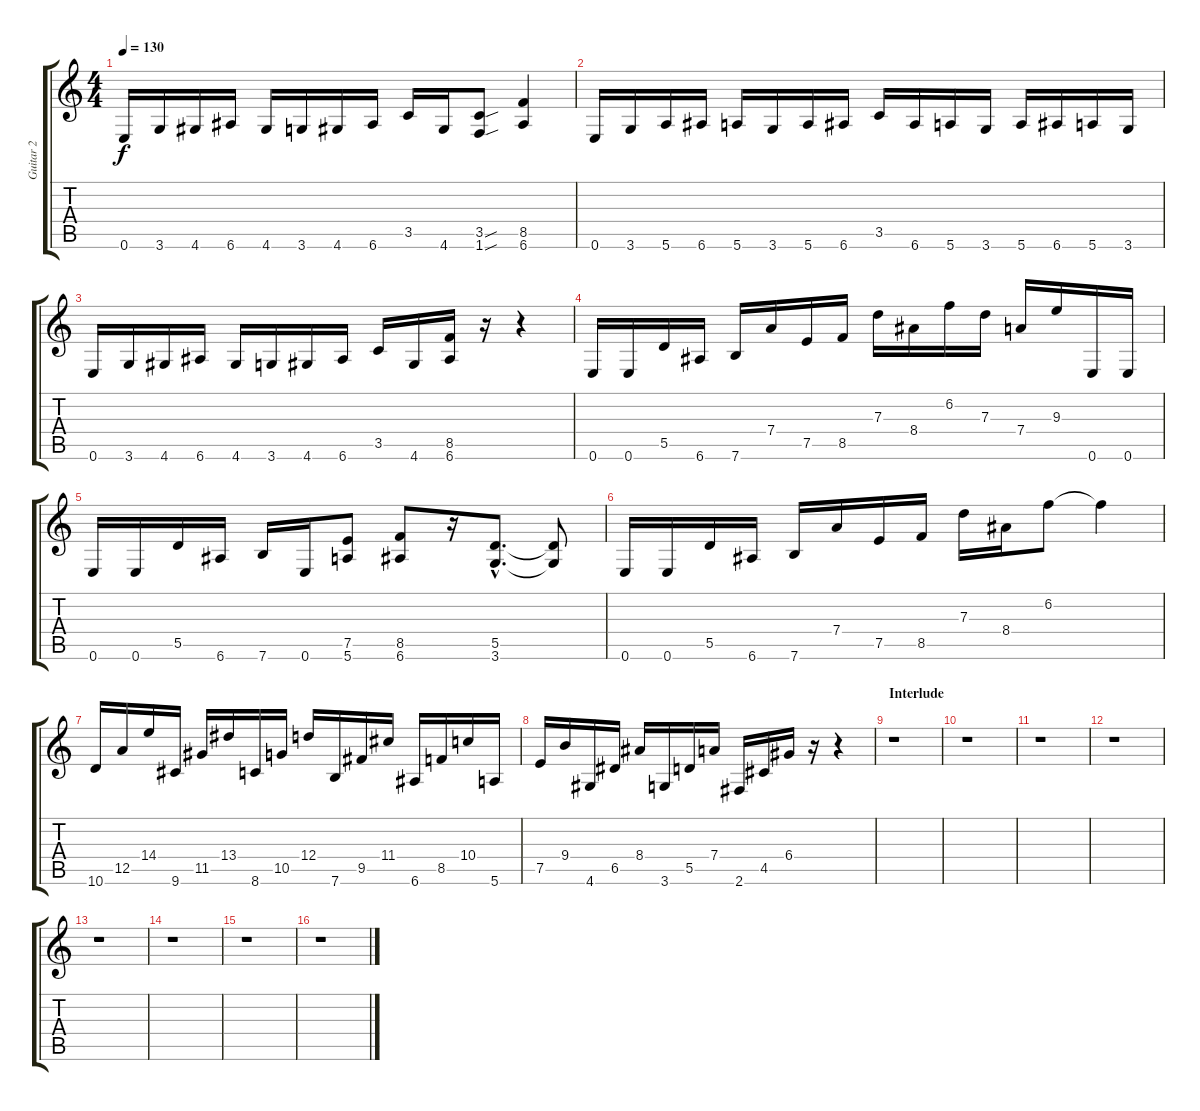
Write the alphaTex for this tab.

\track ("Guitar 2" "Guitar 2") {instrument distortionguitar}
\staff {score tabs}
\tuning (E4 B3 G3 D3 A2 E2) {hide}
\ts (4 4)
\tempo 130
\clef g2
\ks c
0.6.16{dy f} 3.6.16 4.6.16 6.6.16 4.6.16 3.6.16 4.6.16 6.6.16 3.5.16 4.6.16 (3.5{sou} 1.6{sou}).8 (8.5 6.6).4 |
0.6.16 3.6.16 5.6.16 6.6.16 5.6.16 3.6.16 5.6.16 6.6.16 3.5.16 6.6.16 5.6.16 3.6.16 5.6.16 6.6.16 5.6.16 3.6.16 |
0.6.16 3.6.16 4.6.16 6.6.16 4.6.16 3.6.16 4.6.16 6.6.16 3.5.16 4.6.16 (8.5 6.6).16 r.16 r.4 |
0.6.16 0.6.16 5.5.16 6.6.16 7.6.16 7.4.16 7.5.16 8.5.16 7.3.16 8.4.16 6.2.16 7.3.16 7.4.16 9.3.16 0.6.16 0.6.16 |
0.6.16 0.6.16 5.5.16 6.6.16 7.6.16 0.6.16 (7.5 5.6).8 (8.5 6.6).8 r.16 (5.5{hac} 3.6{hac}).8{d} (5.5{t} 3.6{t}).8 |
0.6.16 0.6.16 5.5.16 6.6.16 7.6.16 7.4.16 7.5.16 8.5.16 7.3.16 8.4.16 6.2.8 6.2{t}.4 |
10.6.16 12.5.16 14.4.16 9.6.16 11.5.16 13.4.16 8.6.16 10.5.16 12.4.16 7.6.16 9.5.16 11.4.16 6.6.16 8.5.16 10.4.16 5.6.16 |
7.5.16 9.4.16 4.6.16 6.5.16 8.4.16 3.6.16 5.5.16 7.4.16 2.6.16 4.5.16 6.4.16 r.16 r.4 |
\section ("" "Interlude")
r.1 |
r.1 |
r.1 |
r.1 |
r.1 |
r.1 |
r.1 |
r.1
